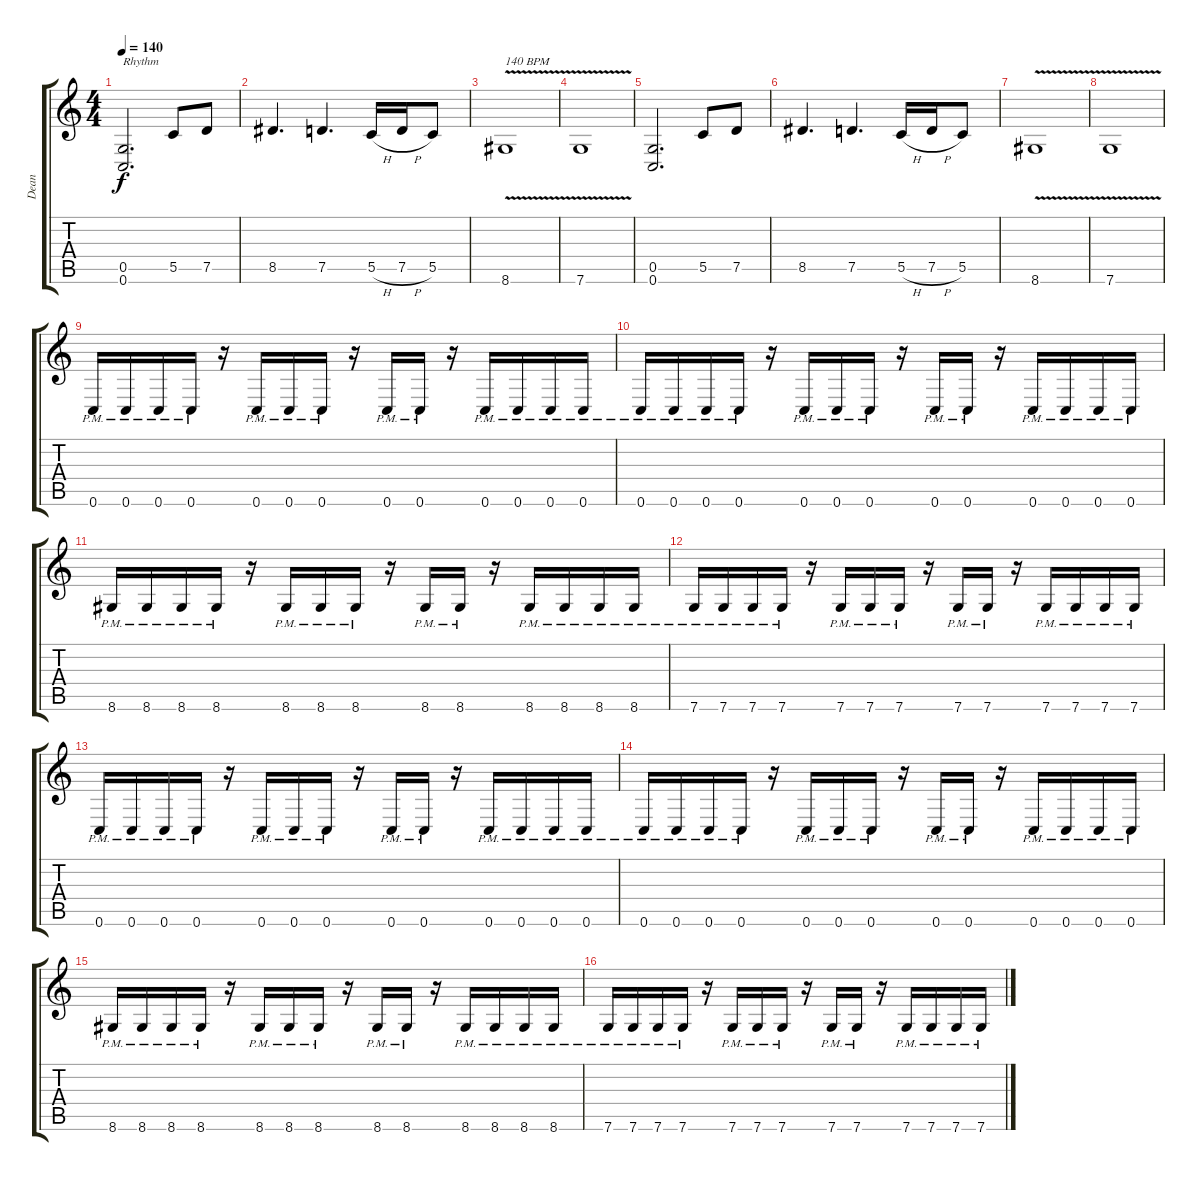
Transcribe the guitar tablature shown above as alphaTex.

\track ("Dean" "Dean") {instrument distortionguitar}
\staff {score tabs}
\tuning (D4 A3 F3 C3 G2 C2) {hide}
\ts (4 4)
\tempo 140
\clef g2
\ks c
(0.5 0.6).2{d txt "Rhythm" dy f instrument distortionguitar} 5.5.8 7.5.8 |
8.5.4{d} 7.5.4{d} 5.5{h}.16 7.5{h}.16 5.5.8 |
8.6{v}.1{txt "140 BPM"} |
7.6{v}.1 |
(0.5 0.6).2{d} 5.5.8 7.5.8 |
8.5.4{d} 7.5.4{d} 5.5{h}.16 7.5{h}.16 5.5.8 |
8.6{v}.1 |
7.6{v}.1 |
0.6{pm}.16 0.6{pm}.16 0.6{pm}.16 0.6{pm}.16 r.16 0.6{pm}.16 0.6{pm}.16 0.6{pm}.16 r.16 0.6{pm}.16 0.6{pm}.16 r.16 0.6{pm}.16 0.6{pm}.16 0.6{pm}.16 0.6{pm}.16 |
0.6{pm}.16 0.6{pm}.16 0.6{pm}.16 0.6{pm}.16 r.16 0.6{pm}.16 0.6{pm}.16 0.6{pm}.16 r.16 0.6{pm}.16 0.6{pm}.16 r.16 0.6{pm}.16 0.6{pm}.16 0.6{pm}.16 0.6{pm}.16 |
8.6{pm}.16 8.6{pm}.16 8.6{pm}.16 8.6{pm}.16 r.16 8.6{pm}.16 8.6{pm}.16 8.6{pm}.16 r.16 8.6{pm}.16 8.6{pm}.16 r.16 8.6{pm}.16 8.6{pm}.16 8.6{pm}.16 8.6{pm}.16 |
7.6{pm}.16 7.6{pm}.16 7.6{pm}.16 7.6{pm}.16 r.16 7.6{pm}.16 7.6{pm}.16 7.6{pm}.16 r.16 7.6{pm}.16 7.6{pm}.16 r.16 7.6{pm}.16 7.6{pm}.16 7.6{pm}.16 7.6{pm}.16 |
0.6{pm}.16 0.6{pm}.16 0.6{pm}.16 0.6{pm}.16 r.16 0.6{pm}.16 0.6{pm}.16 0.6{pm}.16 r.16 0.6{pm}.16 0.6{pm}.16 r.16 0.6{pm}.16 0.6{pm}.16 0.6{pm}.16 0.6{pm}.16 |
0.6{pm}.16 0.6{pm}.16 0.6{pm}.16 0.6{pm}.16 r.16 0.6{pm}.16 0.6{pm}.16 0.6{pm}.16 r.16 0.6{pm}.16 0.6{pm}.16 r.16 0.6{pm}.16 0.6{pm}.16 0.6{pm}.16 0.6{pm}.16 |
8.6{pm}.16 8.6{pm}.16 8.6{pm}.16 8.6{pm}.16 r.16 8.6{pm}.16 8.6{pm}.16 8.6{pm}.16 r.16 8.6{pm}.16 8.6{pm}.16 r.16 8.6{pm}.16 8.6{pm}.16 8.6{pm}.16 8.6{pm}.16 |
7.6{pm}.16 7.6{pm}.16 7.6{pm}.16 7.6{pm}.16 r.16 7.6{pm}.16 7.6{pm}.16 7.6{pm}.16 r.16 7.6{pm}.16 7.6{pm}.16 r.16 7.6{pm}.16 7.6{pm}.16 7.6{pm}.16 7.6{pm}.16
